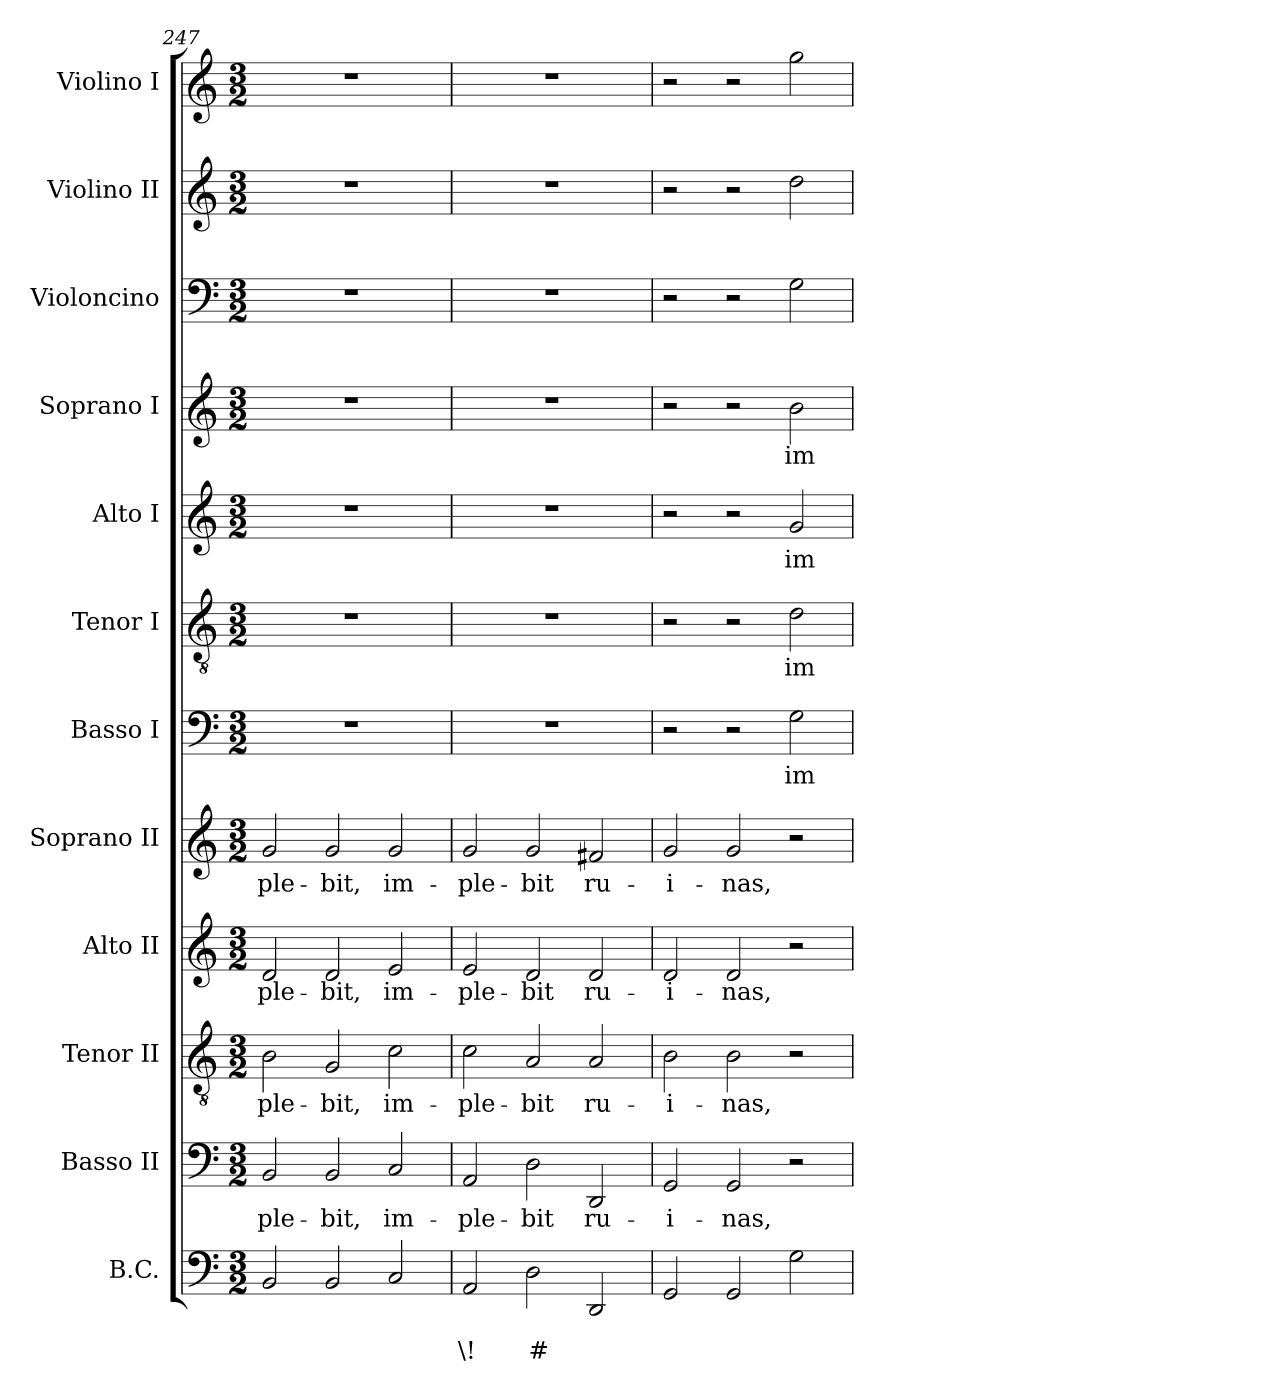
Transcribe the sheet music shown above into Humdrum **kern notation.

**kern	**text	**text	**kern	**text	**kern	**text	**kern	**text	**kern	**text	**kern	**text	**kern	**text	**kern	**text	**kern	**text	**kern	**kern	**kern
*part12	*part12	*part12	*part11	*part11	*part10	*part10	*part9	*part9	*part8	*part8	*part7	*part7	*part6	*part6	*part5	*part5	*part4	*part4	*part3	*part2	*part1
*staff12	*staff12	*staff12	*staff11	*staff11	*staff10	*staff10	*staff9	*staff9	*staff8	*staff8	*staff7	*staff7	*staff6	*staff6	*staff5	*staff5	*staff4	*staff4	*staff3	*staff2	*staff1
*I"B.C.	*	*	*I"Basso II	*	*I"Tenor II	*	*I"Alto II	*	*I"Soprano II	*	*I"Basso I	*	*I"Tenor I	*	*I"Alto I	*	*I"Soprano I	*	*I"Violoncino	*I"Violino II	*I"Violino I
*I'BC	*	*	*I'B 2	*	*I'T 2	*	*I'A 2	*	*I'S 2	*	*I'B 1	*	*I'T 1	*	*I'A 1	*	*I'S 1	*	*I'Vc.	*I'Vln. II	*I'Vln. I
!!LO:PB:g=z
*clefF4	*	*	*clefF4	*	*clefGv2	*	*clefG2	*	*clefG2	*	*clefF4	*	*clefGv2	*	*clefG2	*	*clefG2	*	*clefF4	*clefG2	*clefG2
*k[]	*	*	*k[]	*	*k[]	*	*k[]	*	*k[]	*	*k[]	*	*k[]	*	*k[]	*	*k[]	*	*k[]	*k[]	*k[]
*C:	*	*	*C:	*	*C:	*	*C:	*	*C:	*	*C:	*	*C:	*	*C:	*	*C:	*	*C:	*C:	*C:
*M3/2	*	*	*M3/2	*	*M3/2	*	*M3/2	*	*M3/2	*	*M3/2	*	*M3/2	*	*M3/2	*	*M3/2	*	*M3/2	*M3/2	*M3/2
=247	=247	=247	=247	=247	=247	=247	=247	=247	=247	=247	=247	=247	=247	=247	=247	=247	=247	=247	=247	=247	=247
!	!	!	!	!LO:LY:b	!	!	!	!	!	!	!	!	!	!	!	!	!	!	!	!	!
!	!	!	!	!	!	!LO:LY:b	!	!	!	!	!	!	!	!	!	!	!	!	!	!	!
!	!	!	!	!	!	!	!	!LO:LY:b	!	!	!	!	!	!	!	!	!	!	!	!	!
!	!	!	!	!	!	!	!	!	!	!LO:LY:b	!	!	!	!	!	!	!	!	!	!	!
2BB/	.	.	2BB/	-ple-	2B\	-ple-	2d/	-ple-	2g/	-ple-	1.r	.	1.r	.	1.r	.	1.r	.	1.r	1.r	1.r
!	!	!	!	!LO:LY:b	!	!	!	!	!	!	!	!	!	!	!	!	!	!	!	!	!
!	!	!	!	!	!	!LO:LY:b	!	!	!	!	!	!	!	!	!	!	!	!	!	!	!
!	!	!	!	!	!	!	!	!LO:LY:b	!	!	!	!	!	!	!	!	!	!	!	!	!
!	!	!	!	!	!	!	!	!	!	!LO:LY:b	!	!	!	!	!	!	!	!	!	!	!
2BB/	.	.	2BB/	-bit,	2G/	-bit,	2d/	-bit,	2g/	-bit,	.	.	.	.	.	.	.	.	.	.	.
!	!	!	!	!LO:LY:b	!	!	!	!	!	!	!	!	!	!	!	!	!	!	!	!	!
!	!	!	!	!	!	!LO:LY:b	!	!	!	!	!	!	!	!	!	!	!	!	!	!	!
!	!	!	!	!	!	!	!	!LO:LY:b	!	!	!	!	!	!	!	!	!	!	!	!	!
!	!	!	!	!	!	!	!	!	!	!LO:LY:b	!	!	!	!	!	!	!	!	!	!	!
2C/	.	.	2C/	im-	2c\	im-	2e/	im-	2g/	im-	.	.	.	.	.	.	.	.	.	.	.
=248	=248	=248	=248	=248	=248	=248	=248	=248	=248	=248	=248	=248	=248	=248	=248	=248	=248	=248	=248	=248	=248
!	!	!LO:LY:b	!	!	!	!	!	!	!	!	!	!	!	!	!	!	!	!	!	!	!
!	!	!	!	!LO:LY:b	!	!	!	!	!	!	!	!	!	!	!	!	!	!	!	!	!
!	!	!	!	!	!	!LO:LY:b	!	!	!	!	!	!	!	!	!	!	!	!	!	!	!
!	!	!	!	!	!	!	!	!LO:LY:b	!	!	!	!	!	!	!	!	!	!	!	!	!
!	!	!	!	!	!	!	!	!	!	!LO:LY:b	!	!	!	!	!	!	!	!	!	!	!
2AA/	.	\!	2AA/	-ple-	2c\	-ple-	2e/	-ple-	2g/	-ple-	1.r	.	1.r	.	1.r	.	1.r	.	1.r	1.r	1.r
!	!	!LO:LY:b	!	!	!	!	!	!	!	!	!	!	!	!	!	!	!	!	!	!	!
!	!	!	!	!LO:LY:b	!	!	!	!	!	!	!	!	!	!	!	!	!	!	!	!	!
!	!	!	!	!	!	!LO:LY:b	!	!	!	!	!	!	!	!	!	!	!	!	!	!	!
!	!	!	!	!	!	!	!	!LO:LY:b	!	!	!	!	!	!	!	!	!	!	!	!	!
!	!	!	!	!	!	!	!	!	!	!LO:LY:b	!	!	!	!	!	!	!	!	!	!	!
2D\	.	#	2D\	-bit	2A/	-bit	2d/	-bit	2g/	-bit	.	.	.	.	.	.	.	.	.	.	.
!	!	!	!	!LO:LY:b	!	!	!	!	!	!	!	!	!	!	!	!	!	!	!	!	!
!	!	!	!	!	!	!LO:LY:b	!	!	!	!	!	!	!	!	!	!	!	!	!	!	!
!	!	!	!	!	!	!	!	!LO:LY:b	!	!	!	!	!	!	!	!	!	!	!	!	!
!	!	!	!	!	!	!	!	!	!	!LO:LY:b	!	!	!	!	!	!	!	!	!	!	!
2DD/	.	.	2DD/	ru-	2A/	ru-	2d/	ru-	2f#X/	ru-	.	.	.	.	.	.	.	.	.	.	.
=249	=249	=249	=249	=249	=249	=249	=249	=249	=249	=249	=249	=249	=249	=249	=249	=249	=249	=249	=249	=249	=249
!	!	!	!	!LO:LY:b	!	!	!	!	!	!	!	!	!	!	!	!	!	!	!	!	!
!	!	!	!	!	!	!LO:LY:b	!	!	!	!	!	!	!	!	!	!	!	!	!	!	!
!	!	!	!	!	!	!	!	!LO:LY:b	!	!	!	!	!	!	!	!	!	!	!	!	!
!	!	!	!	!	!	!	!	!	!	!LO:LY:b	!	!	!	!	!	!	!	!	!	!	!
2GG/	.	.	2GG/	-i-	2B\	-i-	2d/	-i-	2g/	-i-	2r	.	2r	.	2r	.	2r	.	2r	2r	2r
!	!	!	!	!LO:LY:b	!	!	!	!	!	!	!	!	!	!	!	!	!	!	!	!	!
!	!	!	!	!	!	!LO:LY:b	!	!	!	!	!	!	!	!	!	!	!	!	!	!	!
!	!	!	!	!	!	!	!	!LO:LY:b	!	!	!	!	!	!	!	!	!	!	!	!	!
!	!	!	!	!	!	!	!	!	!	!LO:LY:b	!	!	!	!	!	!	!	!	!	!	!
2GG/	.	.	2GG/	-nas,	2B\	-nas,	2d/	-nas,	2g/	-nas,	2r	.	2r	.	2r	.	2r	.	2r	2r	2r
!	!	!	!	!	!	!	!	!	!	!	!	!LO:LY:b	!	!	!	!	!	!	!	!	!
!	!	!	!	!	!	!	!	!	!	!	!	!	!	!LO:LY:b	!	!	!	!	!	!	!
!	!	!	!	!	!	!	!	!	!	!	!	!	!	!	!	!LO:LY:b	!	!	!	!	!
!	!	!	!	!	!	!	!	!	!	!	!	!	!	!	!	!	!	!LO:LY:b	!	!	!
2G\	.	.	2r	.	2r	.	2r	.	2r	.	2G\	im-	2d\	im-	2g/	im-	2b\	im-	2G\	2dd\	2gg\
=	=	=	=	=	=	=	=	=	=	=	=	=	=	=	=	=	=	=	=	=	=
*-	*-	*-	*-	*-	*-	*-	*-	*-	*-	*-	*-	*-	*-	*-	*-	*-	*-	*-	*-	*-	*-
